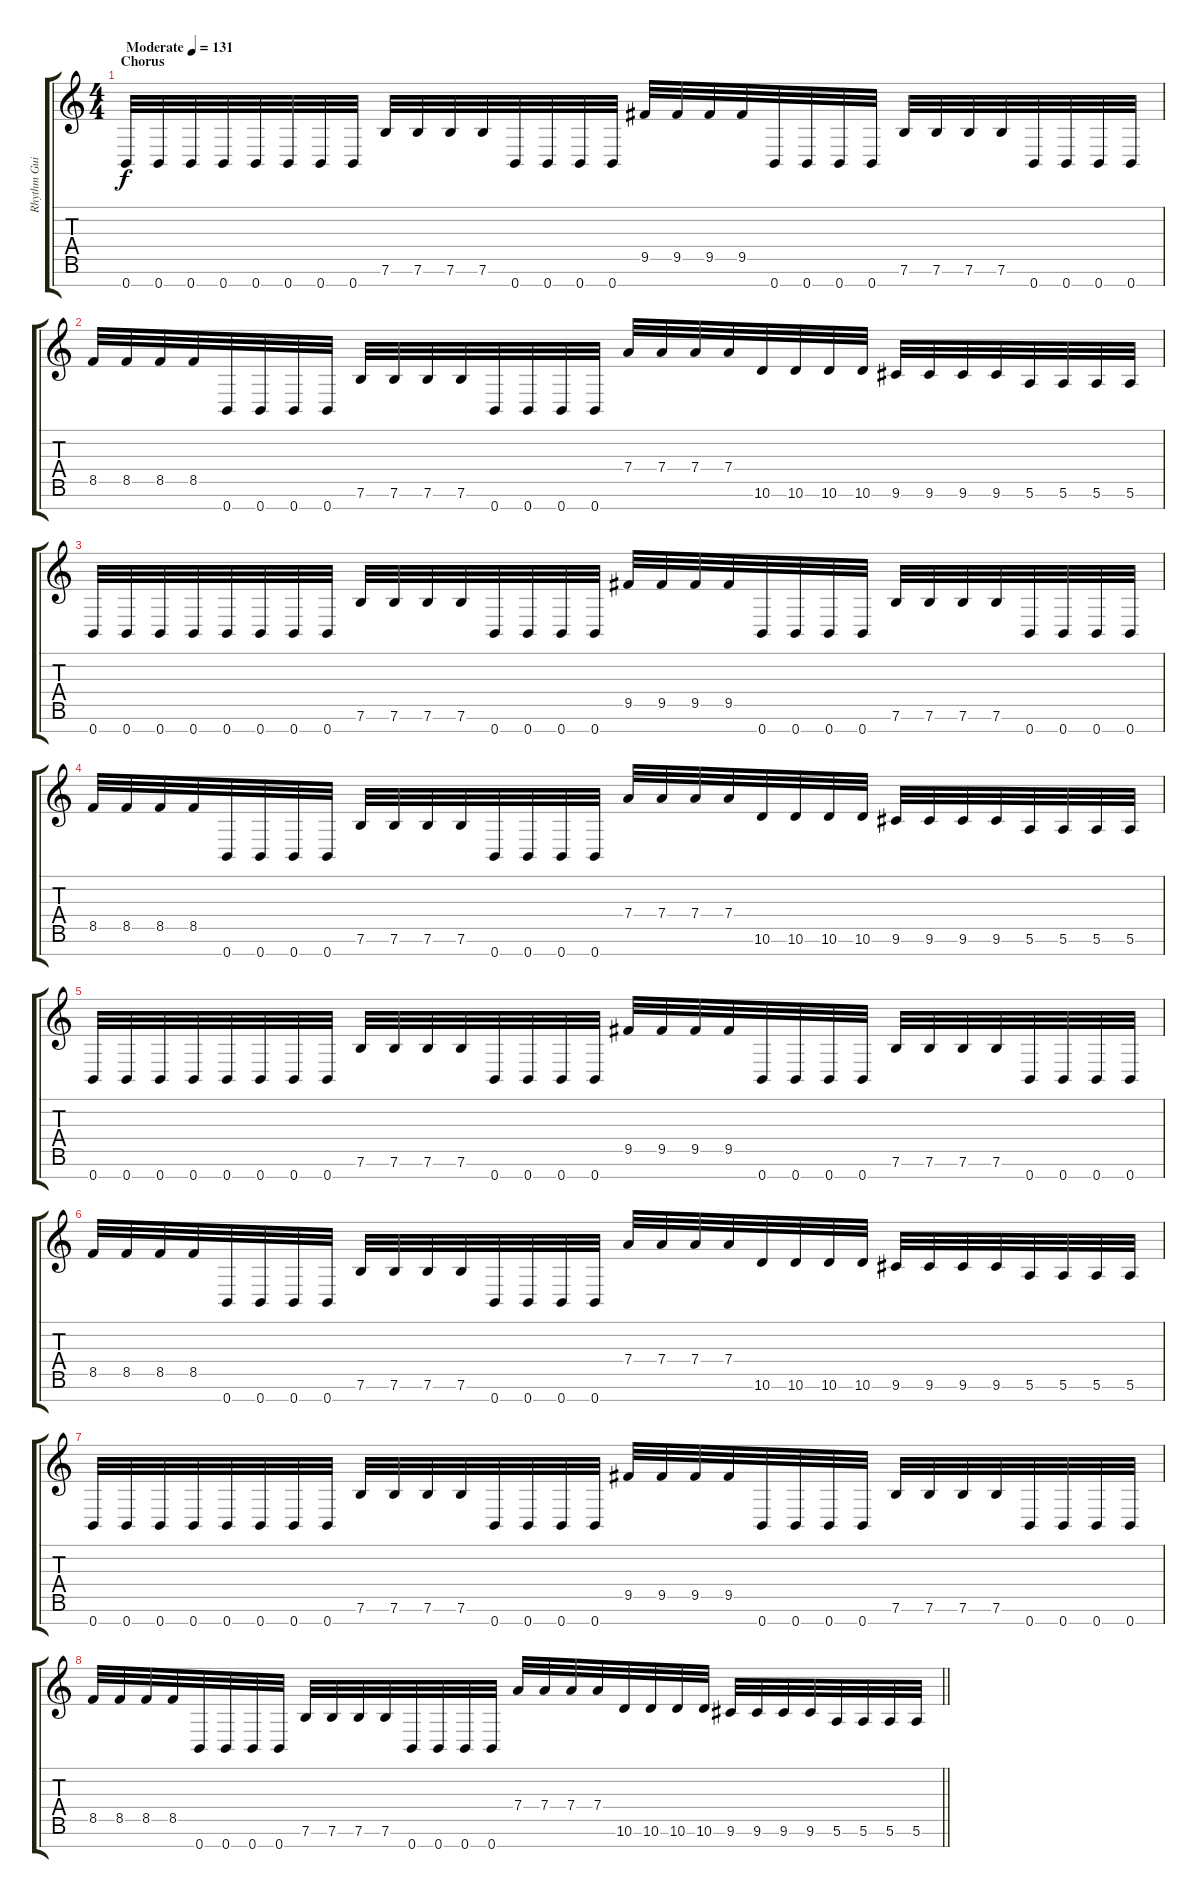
\track ("Rhythm Guitar 2" "Rhythm Gui") {instrument overdrivenguitar}
\staff {score tabs}
\tuning (E4 B3 G3 D3 A2 E2 B1) {hide}
\ts (4 4)
\section ("" "Chorus")
\tempo (131 "Moderate")
\clef g2
\ks c
0.7.32{dy f instrument overdrivenguitar} 0.7.32 0.7.32 0.7.32 0.7.32 0.7.32 0.7.32 0.7.32 7.6.32 7.6.32 7.6.32 7.6.32 0.7.32 0.7.32 0.7.32 0.7.32 9.5.32 9.5.32 9.5.32 9.5.32 0.7.32 0.7.32 0.7.32 0.7.32 7.6.32 7.6.32 7.6.32 7.6.32 0.7.32 0.7.32 0.7.32 0.7.32 |
8.5.32 8.5.32 8.5.32 8.5.32 0.7.32 0.7.32 0.7.32 0.7.32 7.6.32 7.6.32 7.6.32 7.6.32 0.7.32 0.7.32 0.7.32 0.7.32 7.4.32 7.4.32 7.4.32 7.4.32 10.6.32 10.6.32 10.6.32 10.6.32 9.6.32 9.6.32 9.6.32 9.6.32 5.6.32 5.6.32 5.6.32 5.6.32 |
0.7.32 0.7.32 0.7.32 0.7.32 0.7.32 0.7.32 0.7.32 0.7.32 7.6.32 7.6.32 7.6.32 7.6.32 0.7.32 0.7.32 0.7.32 0.7.32 9.5.32 9.5.32 9.5.32 9.5.32 0.7.32 0.7.32 0.7.32 0.7.32 7.6.32 7.6.32 7.6.32 7.6.32 0.7.32 0.7.32 0.7.32 0.7.32 |
8.5.32 8.5.32 8.5.32 8.5.32 0.7.32 0.7.32 0.7.32 0.7.32 7.6.32 7.6.32 7.6.32 7.6.32 0.7.32 0.7.32 0.7.32 0.7.32 7.4.32 7.4.32 7.4.32 7.4.32 10.6.32 10.6.32 10.6.32 10.6.32 9.6.32 9.6.32 9.6.32 9.6.32 5.6.32 5.6.32 5.6.32 5.6.32 |
0.7.32 0.7.32 0.7.32 0.7.32 0.7.32 0.7.32 0.7.32 0.7.32 7.6.32 7.6.32 7.6.32 7.6.32 0.7.32 0.7.32 0.7.32 0.7.32 9.5.32 9.5.32 9.5.32 9.5.32 0.7.32 0.7.32 0.7.32 0.7.32 7.6.32 7.6.32 7.6.32 7.6.32 0.7.32 0.7.32 0.7.32 0.7.32 |
8.5.32 8.5.32 8.5.32 8.5.32 0.7.32 0.7.32 0.7.32 0.7.32 7.6.32 7.6.32 7.6.32 7.6.32 0.7.32 0.7.32 0.7.32 0.7.32 7.4.32 7.4.32 7.4.32 7.4.32 10.6.32 10.6.32 10.6.32 10.6.32 9.6.32 9.6.32 9.6.32 9.6.32 5.6.32 5.6.32 5.6.32 5.6.32 |
0.7.32 0.7.32 0.7.32 0.7.32 0.7.32 0.7.32 0.7.32 0.7.32 7.6.32 7.6.32 7.6.32 7.6.32 0.7.32 0.7.32 0.7.32 0.7.32 9.5.32 9.5.32 9.5.32 9.5.32 0.7.32 0.7.32 0.7.32 0.7.32 7.6.32 7.6.32 7.6.32 7.6.32 0.7.32 0.7.32 0.7.32 0.7.32 |
\barLineRight lightlight
8.5.32 8.5.32 8.5.32 8.5.32 0.7.32 0.7.32 0.7.32 0.7.32 7.6.32 7.6.32 7.6.32 7.6.32 0.7.32 0.7.32 0.7.32 0.7.32 7.4.32 7.4.32 7.4.32 7.4.32 10.6.32 10.6.32 10.6.32 10.6.32 9.6.32 9.6.32 9.6.32 9.6.32 5.6.32 5.6.32 5.6.32 5.6.32
